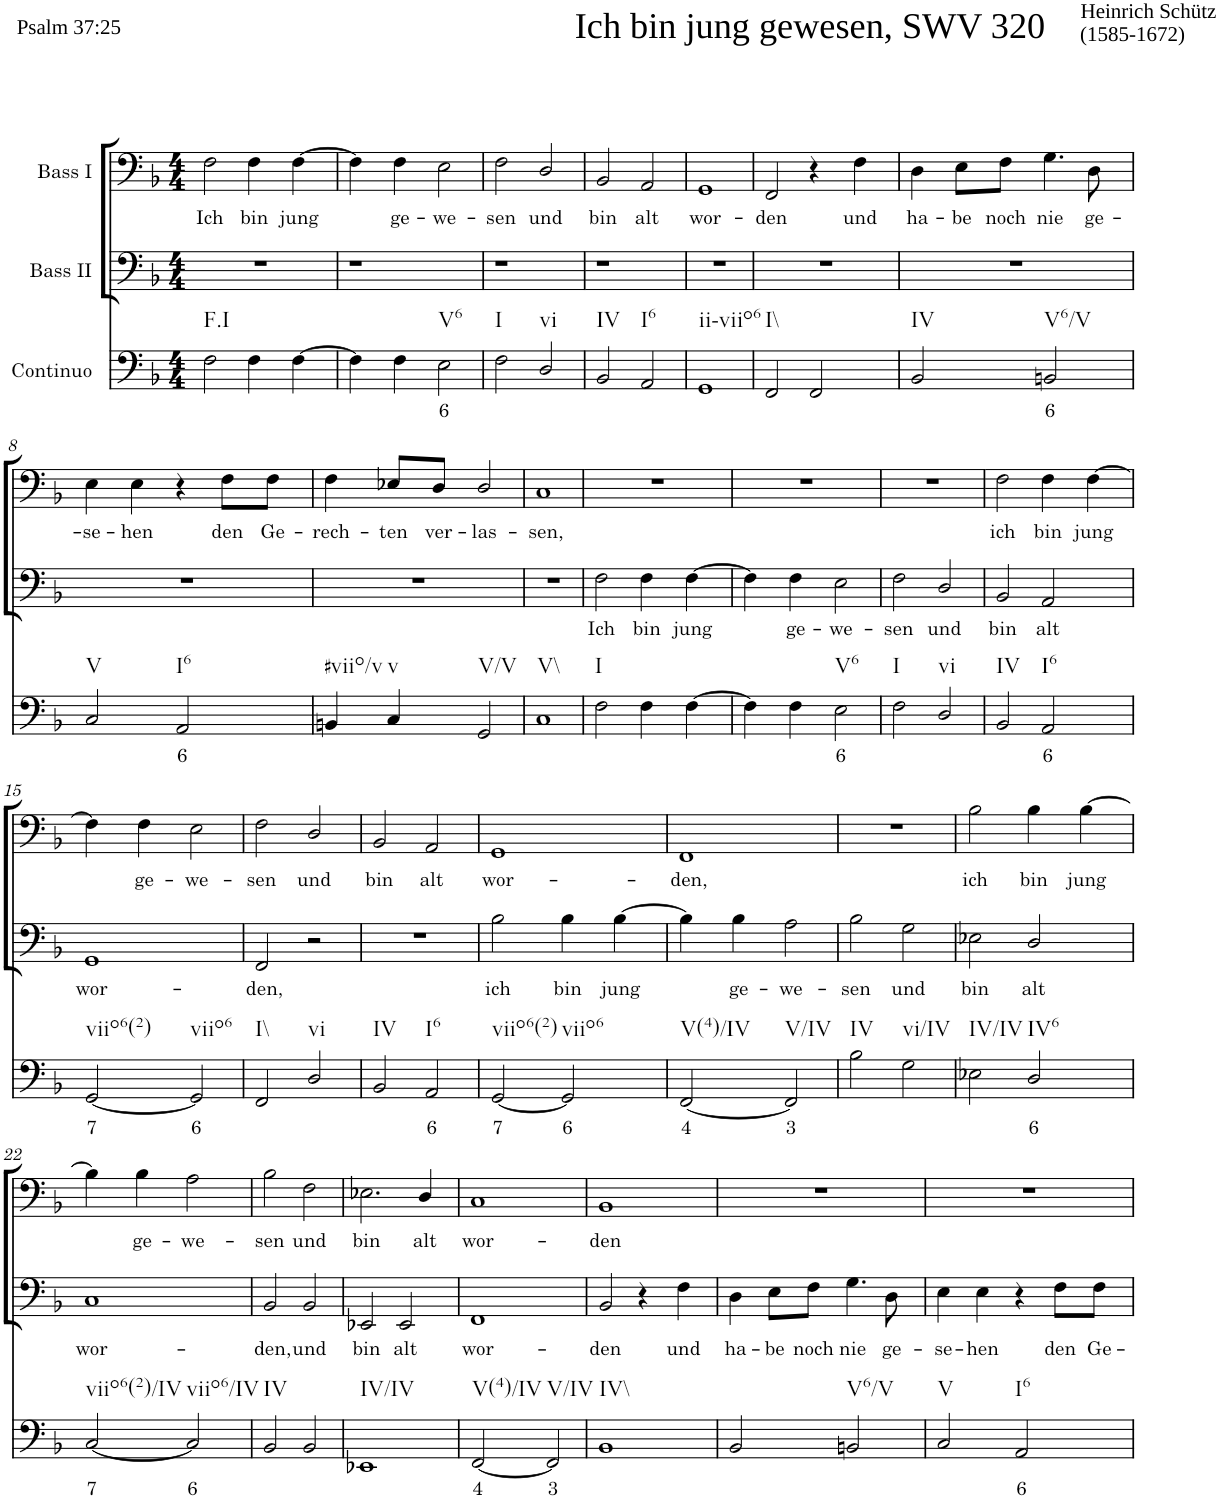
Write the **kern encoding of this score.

**kern	**text	**kern	**text	**kern	**text
*part3	*part3	*part2	*part2	*part1	*part1
*staff3	*staff3	*staff2	*staff2	*staff1	*staff1
*I"Continuo	*	*I"Bass II	*	*I"Bass I	*
*clefF4	*	*clefF4	*	*clefF4	*
*k[b-]	*	*k[b-]	*	*k[b-]	*
*M4/4	*	*M4/4	*	*M4/4	*
=1	=1	=1	=1	=1	=1
!	!	!	!	!LO:TX:a:t=Psalm 37&colon;25	!
!	!	!	!	!LO:TX:a:t=Ich bin jung gewesen, SWV 320	!
!	!	!	!	!LO:TX:a:t=Heinrich Schütz	!
!	!	!	!	!LO:TX:a:t=(1585-1672)	!
!LO:TX:b:t=F.I	!	!	!	!	!
!	!	!	!	!	!LO:LY:b
2F\	.	1r	.	2F\	Ich
!	!	!	!	!	!LO:LY:b
4F\	.	.	.	4F\	bin
!	!	!	!	!	!LO:LY:b
[4F\	.	.	.	[4F\	jung
=2	=2	=2	=2	=2	=2
4F\]	.	1r	.	4F\]	.
!	!	!	!	!	!LO:LY:b
4F\	.	.	.	4F\	ge-
!LO:TX:b:t=V6	!	!	!	!	!
!	!LO:LY:b	!	!	!	!LO:LY:b
2E\	6	.	.	2E\	we-
=3	=3	=3	=3	=3	=3
!LO:TX:b:t=I	!	!	!	!	!
!	!	!	!	!	!LO:LY:b
2F\	.	1r	.	2F\	sen
!LO:TX:b:t=vi	!	!	!	!	!
!	!	!	!	!	!LO:LY:b
2D/	.	.	.	2D/	und
=4	=4	=4	=4	=4	=4
!LO:TX:b:t=IV	!	!	!	!	!
!	!	!	!	!	!LO:LY:b
2BB-/	.	1r	.	2BB-/	bin
!LO:TX:b:t=I6	!	!	!	!	!
!	!	!	!	!	!LO:LY:b
2AA/	.	.	.	2AA/	alt
=5	=5	=5	=5	=5	=5
!LO:TX:b:t=ii-viio6	!	!	!	!	!
!	!	!	!	!	!LO:LY:b
1GG	.	1r	.	1GG	wor-
=6	=6	=6	=6	=6	=6
!LO:TX:b:t=I\\	!	!	!	!	!
!	!	!	!	!	!LO:LY:b
2FF/	.	1r	.	2FF/	den
2FF/	.	.	.	4r	.
!	!	!	!	!	!LO:LY:b
.	.	.	.	4F\	und
=7	=7	=7	=7	=7	=7
!LO:TX:b:t=IV	!	!	!	!	!
!	!	!	!	!	!LO:LY:b
2BB-/	.	1r	.	4D\	ha-
!	!	!	!	!	!LO:LY:b
.	.	.	.	8E\L	be
!	!	!	!	!	!LO:LY:b
.	.	.	.	8F\J	noch
!LO:TX:b:t=V6/V	!	!	!	!	!
!	!LO:LY:b	!	!	!	!LO:LY:b
2BBn/	6	.	.	4.G\	nie
!	!	!	!	!	!LO:LY:b
.	.	.	.	8D\	ge-
!!LO:LB:g=z
=8	=8	=8	=8	=8	=8
!LO:TX:b:t=V	!	!	!	!	!
!	!	!	!	!	!LO:LY:b
2C/	.	1r	.	4E\	se-
!	!	!	!	!	!LO:LY:b
.	.	.	.	4E\	hen
!LO:TX:b:t=I6	!	!	!	!	!
!	!LO:LY:b	!	!	!	!
2AA/	6	.	.	4r	.
!	!	!	!	!	!LO:LY:b
.	.	.	.	8F\L	den
!	!	!	!	!	!LO:LY:b
.	.	.	.	8F\J	Ge-
=9	=9	=9	=9	=9	=9
!LO:TX:b:t=#viio/v	!	!	!	!	!
!	!	!	!	!	!LO:LY:b
4BBn/	.	1r	.	4F\	rech-
!LO:TX:b:t=v	!	!	!	!	!
!	!	!	!	!	!LO:LY:b
4C/	.	.	.	8E-X/L	ten
!	!	!	!	!	!LO:LY:b
.	.	.	.	8D/J	ver-
!LO:TX:b:t=V/V	!	!	!	!	!
!	!	!	!	!	!LO:LY:b
2GG/	.	.	.	2D/	las-
=10	=10	=10	=10	=10	=10
!LO:TX:b:t=V\\	!	!	!	!	!
!	!	!	!	!	!LO:LY:b
1C	.	1r	.	1C	sen,
=11	=11	=11	=11	=11	=11
!LO:TX:b:t=I	!	!	!	!	!
!	!	!	!LO:LY:b	!	!
2F\	.	2F\	Ich	1r	.
!	!	!	!LO:LY:b	!	!
4F\	.	4F\	bin	.	.
!	!	!	!LO:LY:b	!	!
[4F\	.	[4F\	jung	.	.
=12	=12	=12	=12	=12	=12
4F\]	.	4F\]	.	1r	.
!	!	!	!LO:LY:b	!	!
4F\	.	4F\	ge-	.	.
!LO:TX:b:t=V6	!	!	!	!	!
!	!LO:LY:b	!	!LO:LY:b	!	!
2E\	6	2E\	we-	.	.
=13	=13	=13	=13	=13	=13
!LO:TX:b:t=I	!	!	!	!	!
!	!	!	!LO:LY:b	!	!
2F\	.	2F\	sen	1r	.
!LO:TX:b:t=vi	!	!	!	!	!
!	!	!	!LO:LY:b	!	!
2D/	.	2D/	und	.	.
=14	=14	=14	=14	=14	=14
!LO:TX:b:t=IV	!	!	!	!	!
!	!	!	!LO:LY:b	!	!LO:LY:b
2BB-/	.	2BB-/	bin	2F\	ich
!LO:TX:b:t=I6	!	!	!	!	!
!	!LO:LY:b	!	!LO:LY:b	!	!LO:LY:b
2AA/	6	2AA/	alt	4F\	bin
!	!	!	!	!	!LO:LY:b
.	.	.	.	[4F\	jung
!!LO:LB:g=z
=15	=15	=15	=15	=15	=15
!LO:TX:b:t=viio6(2)	!	!	!	!	!
!	!LO:LY:b	!	!LO:LY:b	!	!
[2GG/	7	1GG	wor-	4F\]	.
!	!	!	!	!	!LO:LY:b
.	.	.	.	4F\	ge-
!LO:TX:b:t=viio6	!	!	!	!	!
!	!LO:LY:b	!	!	!	!LO:LY:b
2GG/]	6	.	.	2E\	we-
=16	=16	=16	=16	=16	=16
!LO:TX:b:t=I\\	!	!	!	!	!
!	!	!	!LO:LY:b	!	!LO:LY:b
2FF/	.	2FF/	den,	2F\	sen
!LO:TX:b:t=vi	!	!	!	!	!
!	!	!	!	!	!LO:LY:b
2D/	.	2r	.	2D/	und
=17	=17	=17	=17	=17	=17
!LO:TX:b:t=IV	!	!	!	!	!
!	!	!	!	!	!LO:LY:b
2BB-/	.	1r	.	2BB-/	bin
!LO:TX:b:t=I6	!	!	!	!	!
!	!LO:LY:b	!	!	!	!LO:LY:b
2AA/	6	.	.	2AA/	alt
=18	=18	=18	=18	=18	=18
!LO:TX:b:t=viio6(2)	!	!	!	!	!
!	!LO:LY:b	!	!LO:LY:b	!	!LO:LY:b
[2GG/	7	2B-\	ich	1GG	wor-
!LO:TX:b:t=viio6	!	!	!	!	!
!	!LO:LY:b	!	!LO:LY:b	!	!
2GG/]	6	4B-\	bin	.	.
!	!	!	!LO:LY:b	!	!
.	.	[4B-\	jung	.	.
=19	=19	=19	=19	=19	=19
!LO:TX:b:t=V(4)/IV	!	!	!	!	!
!	!LO:LY:b	!	!	!	!LO:LY:b
[2FF/	4	4B-\]	.	1FF	den,
!	!	!	!LO:LY:b	!	!
.	.	4B-\	ge-	.	.
!LO:TX:b:t=V/IV	!	!	!	!	!
!	!LO:LY:b	!	!LO:LY:b	!	!
2FF/]	3	2A\	we-	.	.
=20	=20	=20	=20	=20	=20
!LO:TX:b:t=IV	!	!	!	!	!
!	!	!	!LO:LY:b	!	!
2B-\	.	2B-\	sen	1r	.
!LO:TX:b:t=vi/IV	!	!	!	!	!
!	!	!	!LO:LY:b	!	!
2G\	.	2G\	und	.	.
=21	=21	=21	=21	=21	=21
!LO:TX:b:t=IV/IV	!	!	!	!	!
!	!	!	!LO:LY:b	!	!LO:LY:b
2E-X\	.	2E-X\	bin	2B-\	ich
!LO:TX:b:t=IV6	!	!	!	!	!
!	!LO:LY:b	!	!LO:LY:b	!	!LO:LY:b
2D/	6	2D/	alt	4B-\	bin
!	!	!	!	!	!LO:LY:b
.	.	.	.	[4B-\	jung
!!LO:LB:g=z
=22	=22	=22	=22	=22	=22
!LO:TX:b:t=viio6(2)/IV	!	!	!	!	!
!	!LO:LY:b	!	!LO:LY:b	!	!
[2C/	7	1C	wor-	4B-\]	.
!	!	!	!	!	!LO:LY:b
.	.	.	.	4B-\	ge-
!LO:TX:b:t=viio6/IV	!	!	!	!	!
!	!LO:LY:b	!	!	!	!LO:LY:b
2C/]	6	.	.	2A\	we-
=23	=23	=23	=23	=23	=23
!LO:TX:b:t=IV	!	!	!	!	!
!	!	!	!LO:LY:b	!	!LO:LY:b
2BB-/	.	2BB-/	den,	2B-\	sen
!	!	!	!LO:LY:b	!	!LO:LY:b
2BB-/	.	2BB-/	und	2F\	und
=24	=24	=24	=24	=24	=24
!LO:TX:b:t=IV/IV	!	!	!	!	!
!	!	!	!LO:LY:b	!	!LO:LY:b
1EE-X	.	2EE-X/	bin	2.E-X\	bin
!	!	!	!LO:LY:b	!	!
.	.	2EE-/	alt	.	.
!	!	!	!	!	!LO:LY:b
.	.	.	.	4D/	alt
=25	=25	=25	=25	=25	=25
!LO:TX:b:t=V(4)/IV	!	!	!	!	!
!	!LO:LY:b	!	!LO:LY:b	!	!LO:LY:b
[2FF/	4	1FF	wor-	1C	wor-
!LO:TX:b:t=V/IV	!	!	!	!	!
!	!LO:LY:b	!	!	!	!
2FF/]	3	.	.	.	.
=26	=26	=26	=26	=26	=26
!LO:TX:b:t=IV\\	!	!	!	!	!
!	!	!	!LO:LY:b	!	!LO:LY:b
1BB-	.	2BB-/	den	1BB-	den
.	.	4r	.	.	.
!	!	!	!LO:LY:b	!	!
.	.	4F\	und	.	.
=27	=27	=27	=27	=27	=27
!	!	!	!LO:LY:b	!	!
2BB-/	.	4D\	ha-	1r	.
!	!	!	!LO:LY:b	!	!
.	.	8E\L	be	.	.
!	!	!	!LO:LY:b	!	!
.	.	8F\J	noch	.	.
!LO:TX:b:t=V6/V	!	!	!	!	!
!	!	!	!LO:LY:b	!	!
2BBn/	.	4.G\	nie	.	.
!	!	!	!LO:LY:b	!	!
.	.	8D\	ge-	.	.
=28	=28	=28	=28	=28	=28
!LO:TX:b:t=V	!	!	!	!	!
!	!	!	!LO:LY:b	!	!
2C/	.	4E\	se-	1r	.
!	!	!	!LO:LY:b	!	!
.	.	4E\	hen	.	.
!LO:TX:b:t=I6	!	!	!	!	!
!	!LO:LY:b	!	!	!	!
2AA/	6	4r	.	.	.
!	!	!	!LO:LY:b	!	!
.	.	8F\L	den	.	.
!	!	!	!LO:LY:b	!	!
.	.	8F\J	Ge-	.	.
=	=	=	=	=	=
*-	*-	*-	*-	*-	*-
